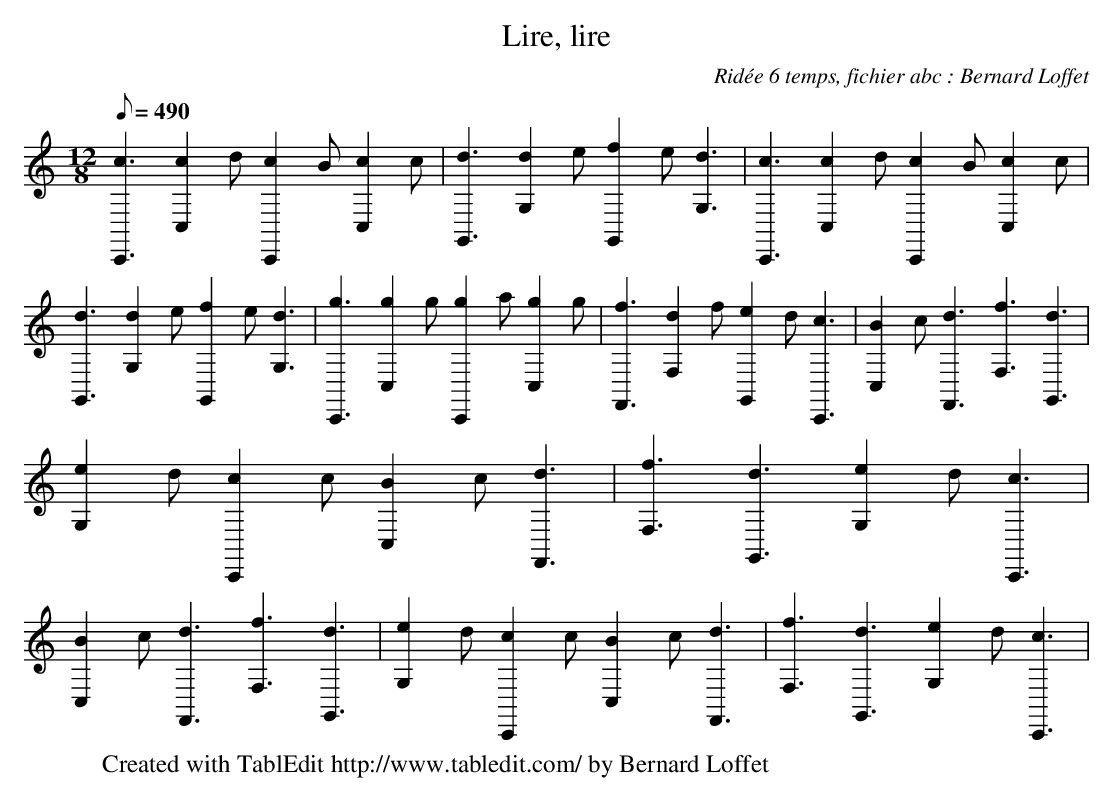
X:1
T:Lire, lire
C:Ridée 6 temps, fichier abc : Bernard Loffet
L:1/8
Q:490
M:12/8
K:C
 [c3C,,3] [c2C,2]d [c2C,,2]B [c2C,2]c | [d3G,,3] [d2G,2]e [f2G,,2]e [d3G,3] | [c3C,,3] [c2C,2]d [c2C,,2]B [c2C,2]c | \
 [d3G,,3] [d2G,2]e [f2G,,2]e [d3G,3] | [g3C,,3] [g2C,2]g [g2C,,2]a [g2C,2]g | [f3F,,3] [d2F,2]f [e2G,,2]d [c3C,,3] | \
 [B2C,2]c [d3F,,3] [f3F,3] [d3G,,3] | [e2G,2]d [c2C,,2]c [B2C,2]c [d3F,,3] | [f3F,3] [d3G,,3] [e2G,2]d [c3C,,3] | \
 [B2C,2]c [d3F,,3] [f3F,3] [d3G,,3] | [e2G,2]d [c2C,,2]c [B2C,2]c [d3F,,3] | [f3F,3] [d3G,,3] [e2G,2]d [c3C,,3] | \
W:Created with TablEdit http://www.tabledit.com/ by Bernard Loffet
